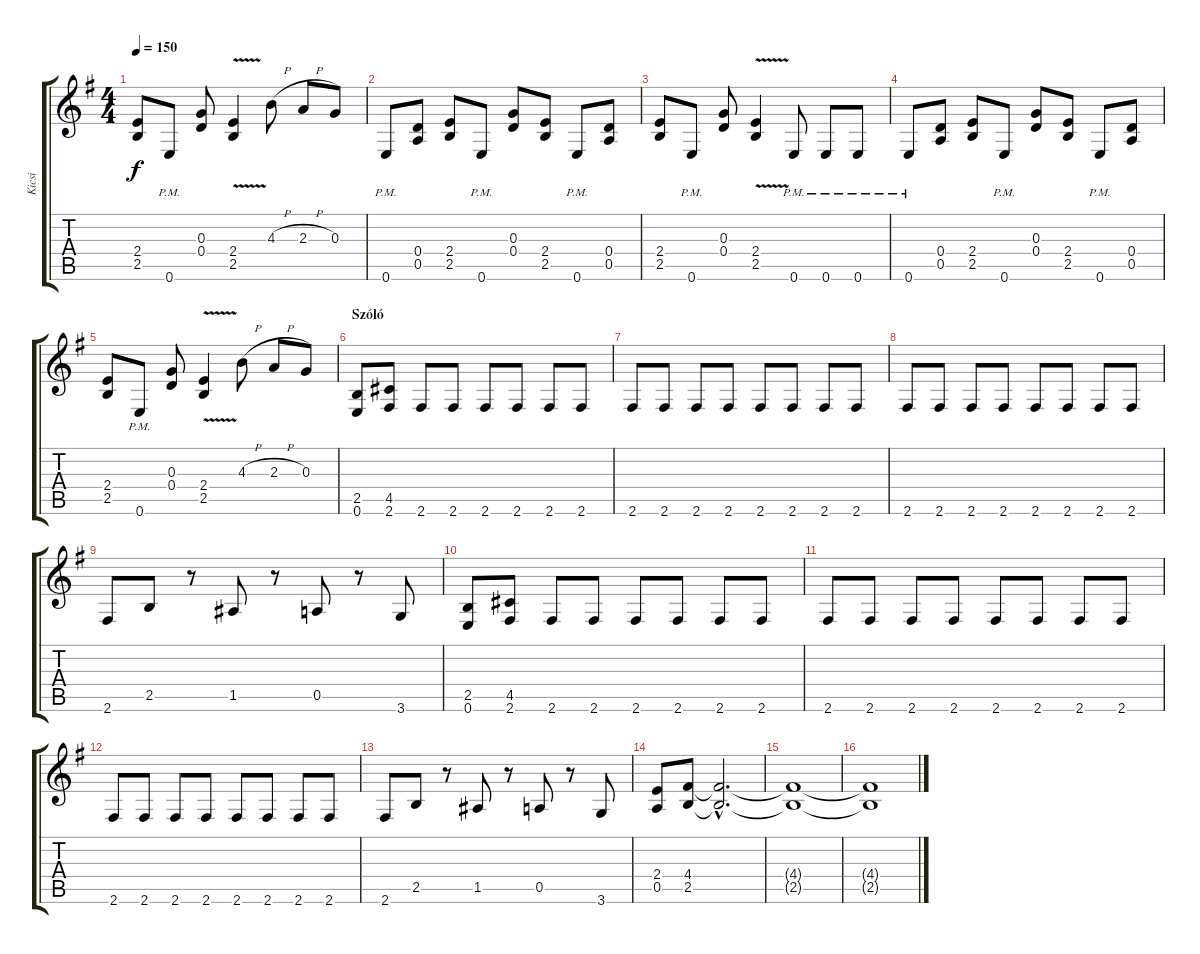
\track ("Kicsi" "Kicsi") {instrument distortionguitar}
\staff {score tabs}
\tuning (E4 B3 G3 D3 A2 E2) {hide}
\ts (4 4)
\tempo 150
\clef g2
\ks eminor
(2.4 2.5).8{dy f} 0.6{pm}.8 (0.3 0.4).8 (2.4{v} 2.5{v}).4 4.3{h}.8 2.3{h}.8 0.3.8 |
0.6{pm}.8 (0.4 0.5).8 (2.4 2.5).8 0.6{pm}.8 (0.3 0.4).8 (2.4 2.5).8 0.6{pm}.8 (0.4 0.5).8 |
(2.4 2.5).8 0.6{pm}.8 (0.3 0.4).8 (2.4{v} 2.5{v}).4 0.6{pm}.8 0.6{pm}.8 0.6{pm}.8 |
0.6{pm}.8 (0.4 0.5).8 (2.4 2.5).8 0.6{pm}.8 (0.3 0.4).8 (2.4 2.5).8 0.6{pm}.8 (0.4 0.5).8 |
(2.4 2.5).8 0.6{pm}.8 (0.3 0.4).8 (2.4{v} 2.5{v}).4 4.3{h}.8 2.3{h}.8 0.3.8 |
\section ("" "Szóló")
(2.5 0.6).8{volume 13} (4.5 2.6).8 2.6.8 2.6.8 2.6.8 2.6.8 2.6.8 2.6.8 |
2.6.8 2.6.8 2.6.8 2.6.8 2.6.8 2.6.8 2.6.8 2.6.8 |
2.6.8 2.6.8 2.6.8 2.6.8 2.6.8 2.6.8 2.6.8 2.6.8 |
2.6.8 2.5.8 r.8 1.5.8 r.8 0.5.8 r.8 3.6.8 |
(2.5 0.6).8 (4.5 2.6).8 2.6.8 2.6.8 2.6.8 2.6.8 2.6.8 2.6.8 |
2.6.8 2.6.8 2.6.8 2.6.8 2.6.8 2.6.8 2.6.8 2.6.8 |
2.6.8 2.6.8 2.6.8 2.6.8 2.6.8 2.6.8 2.6.8 2.6.8 |
2.6.8 2.5.8 r.8 1.5.8 r.8 0.5.8 r.8 3.6.8 |
(2.4 0.5).8 (4.4 2.5).8 (4.4{hac t} 2.5{hac t}).2{d} |
(4.4{t} 2.5{t}).1 |
(4.4{t} 2.5{t}).1
